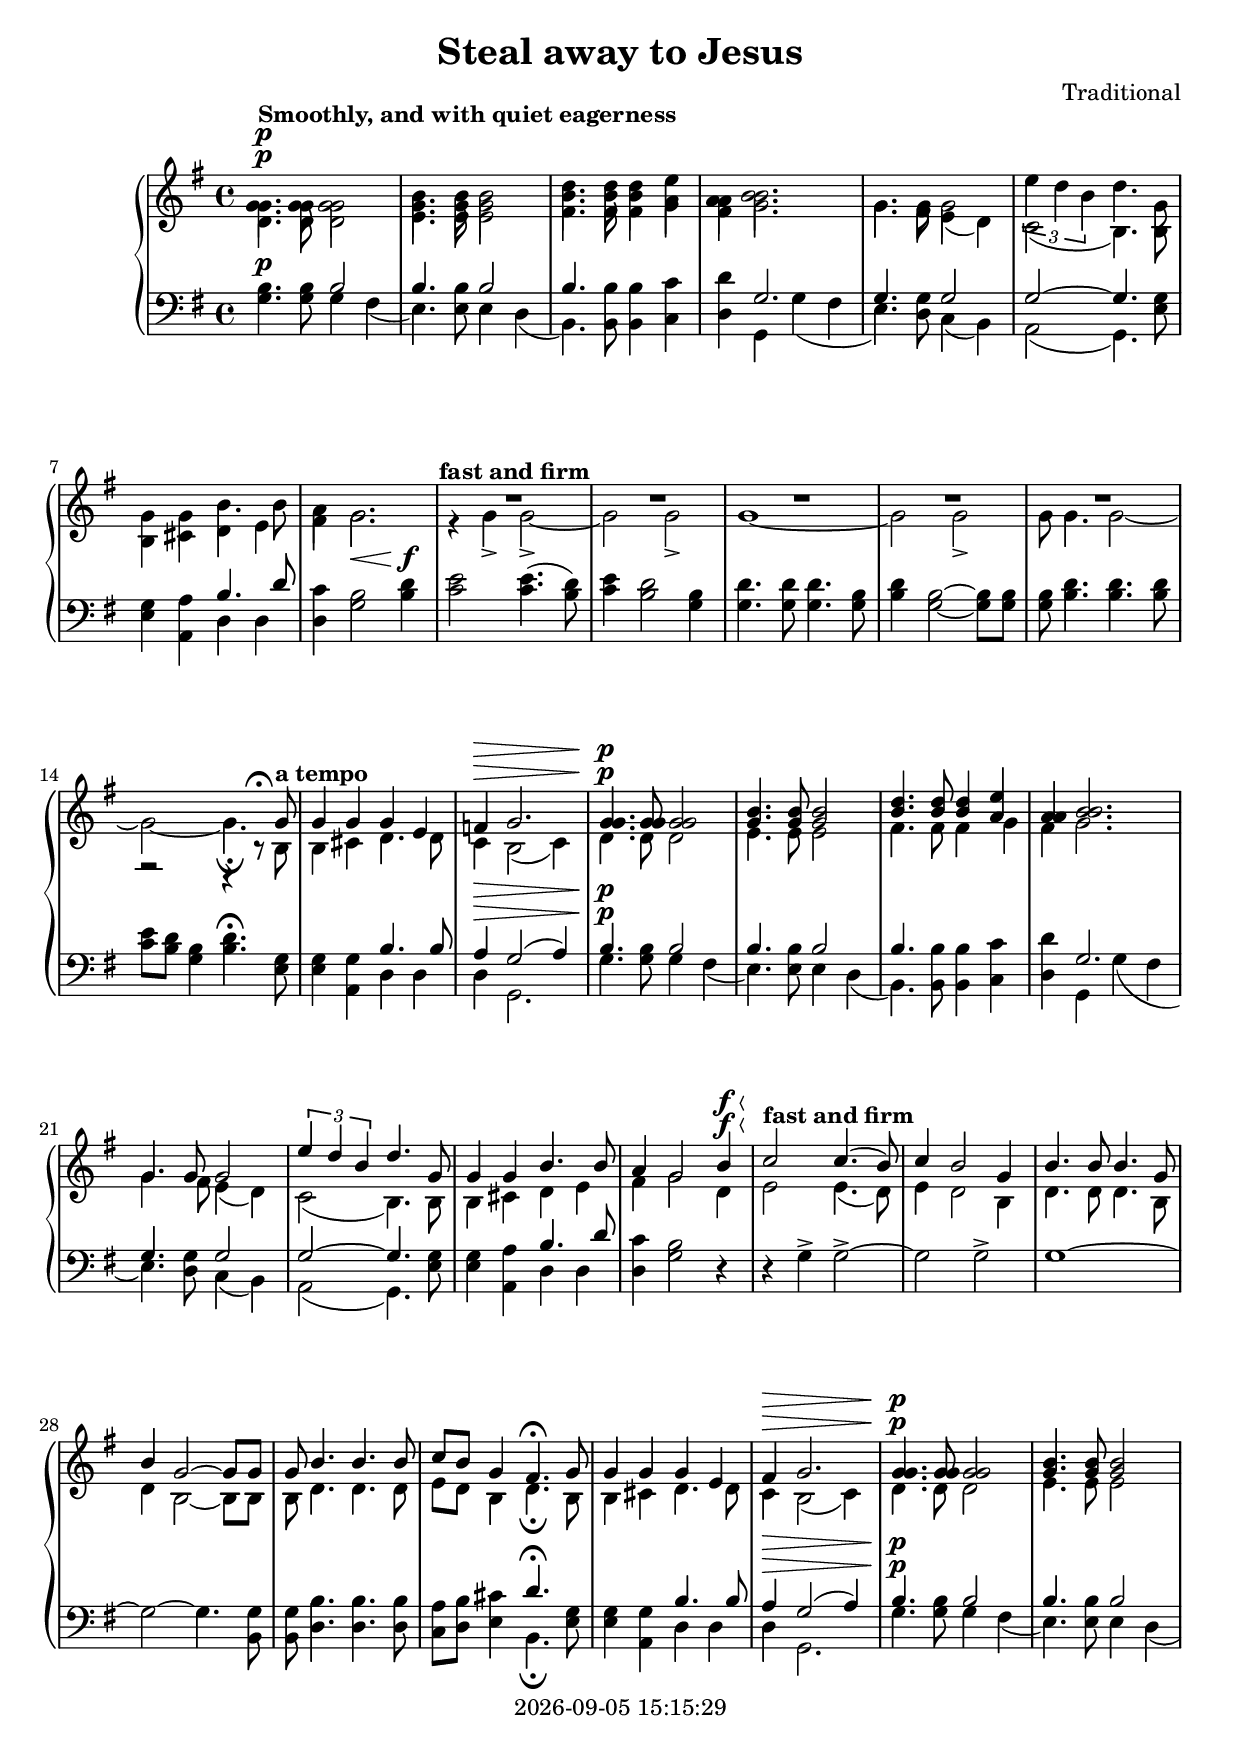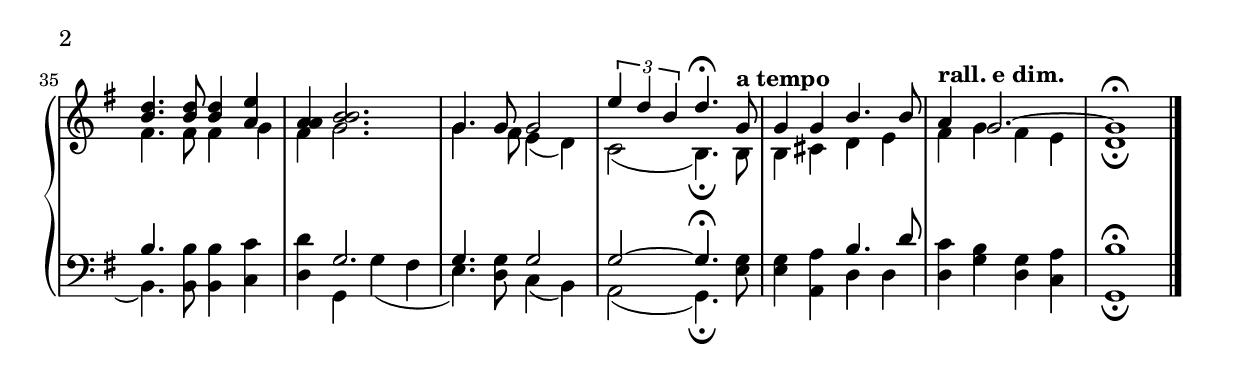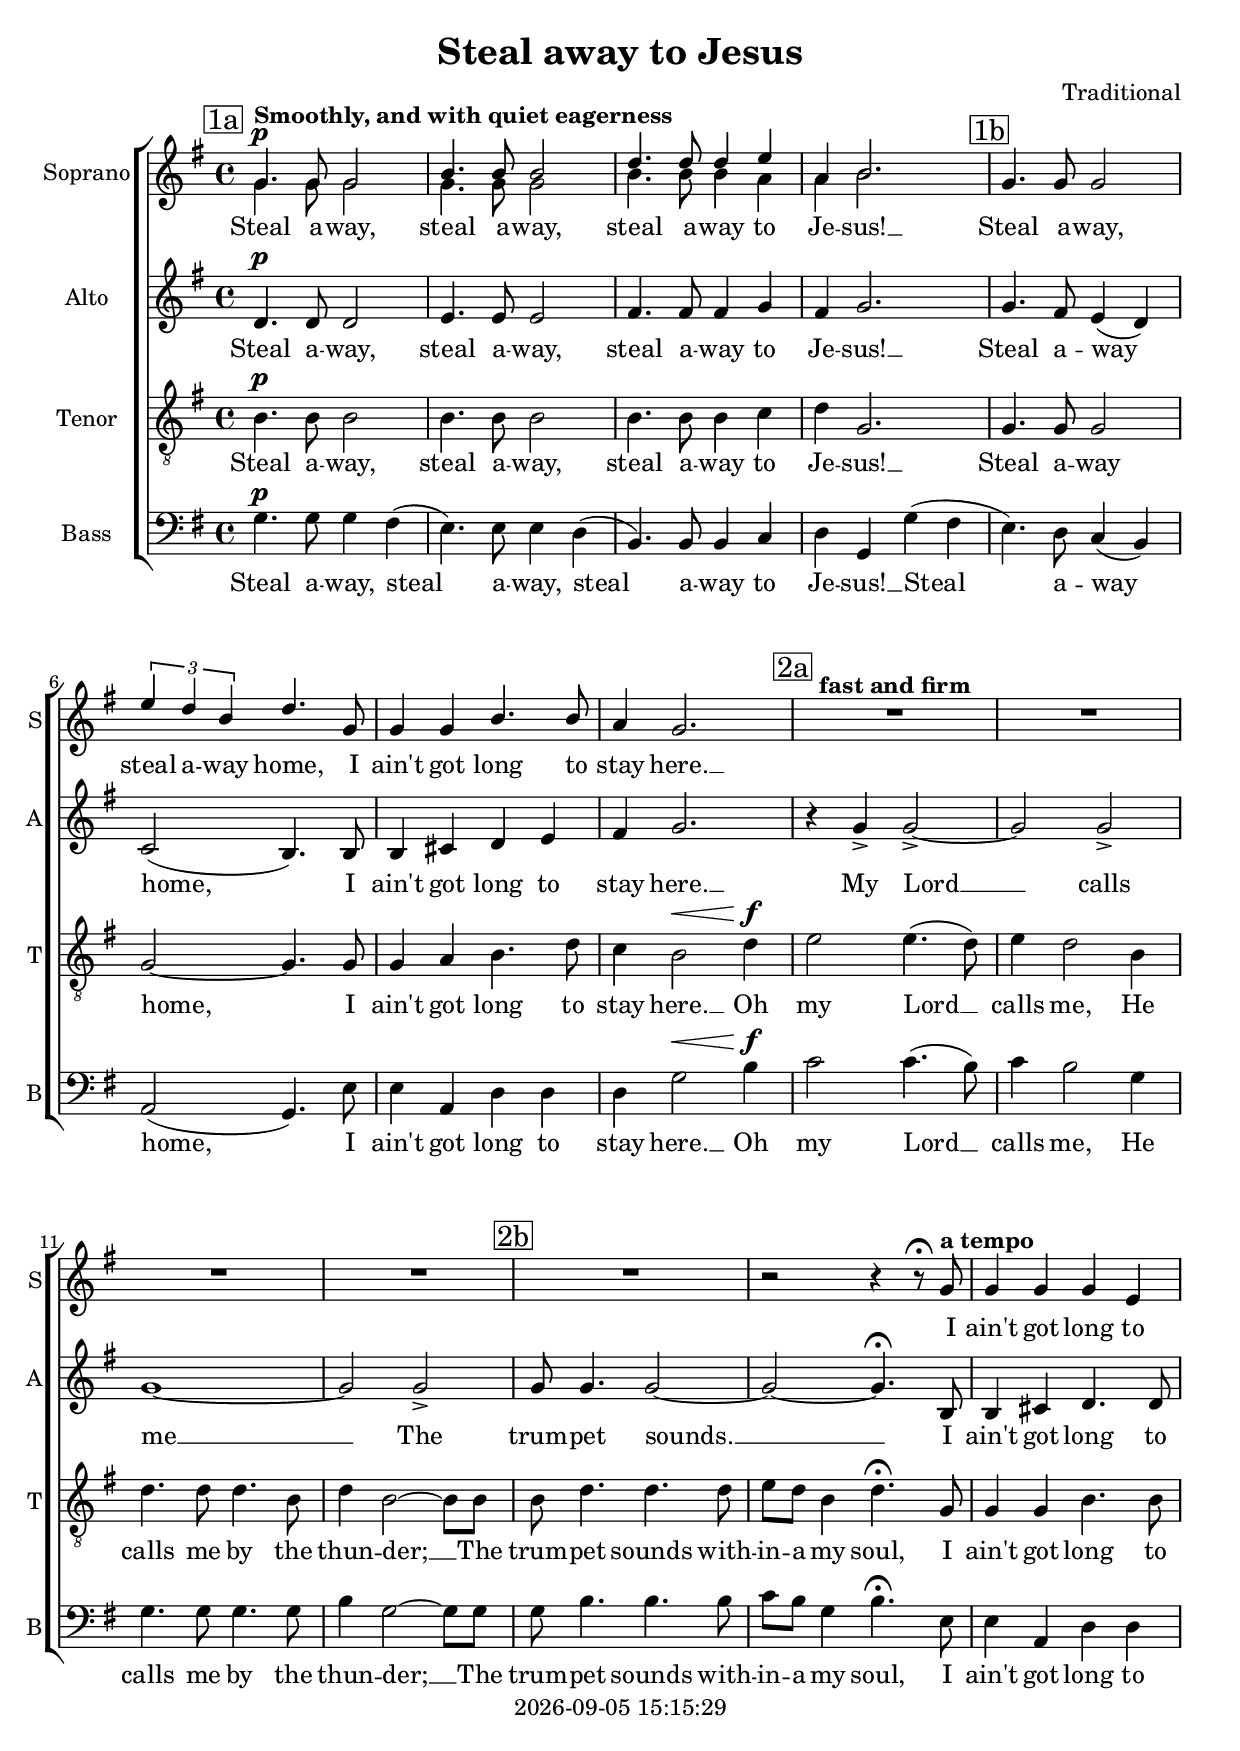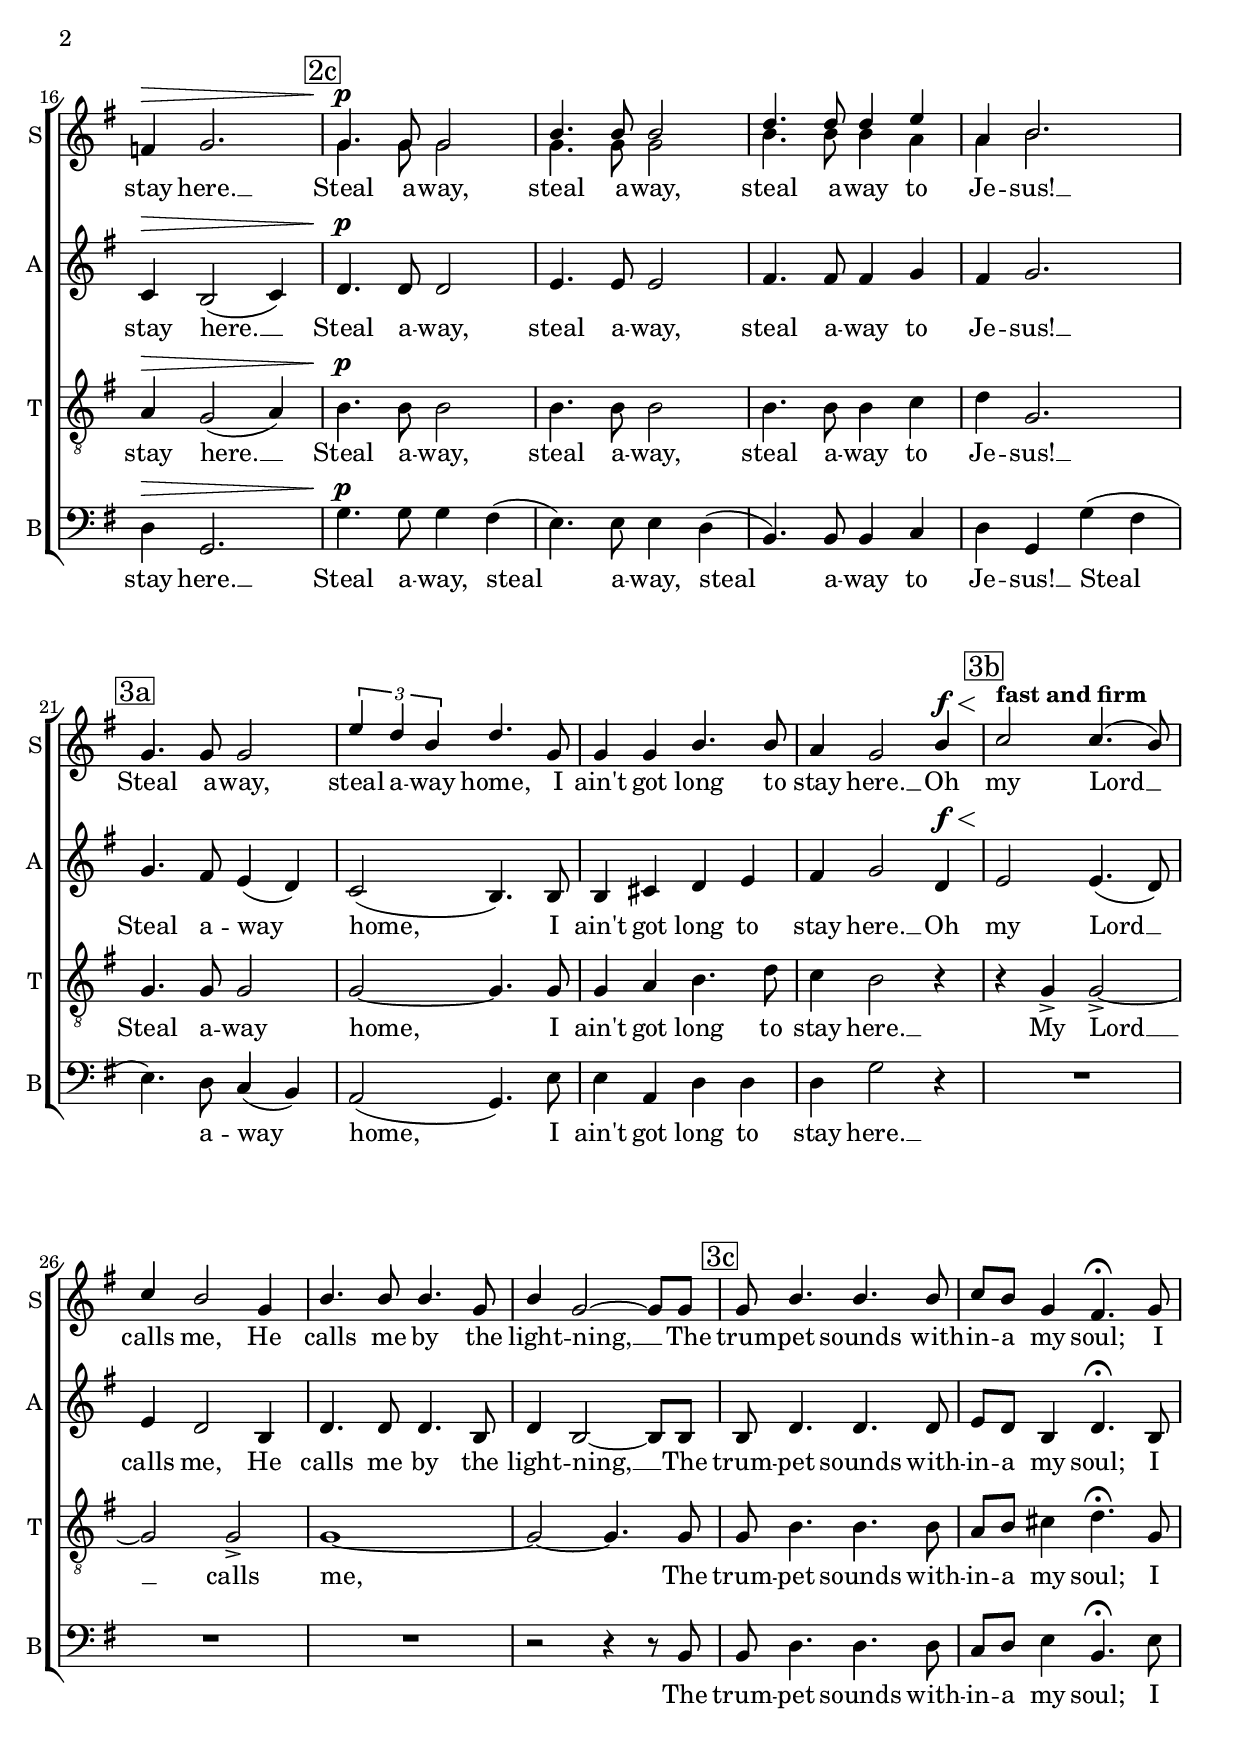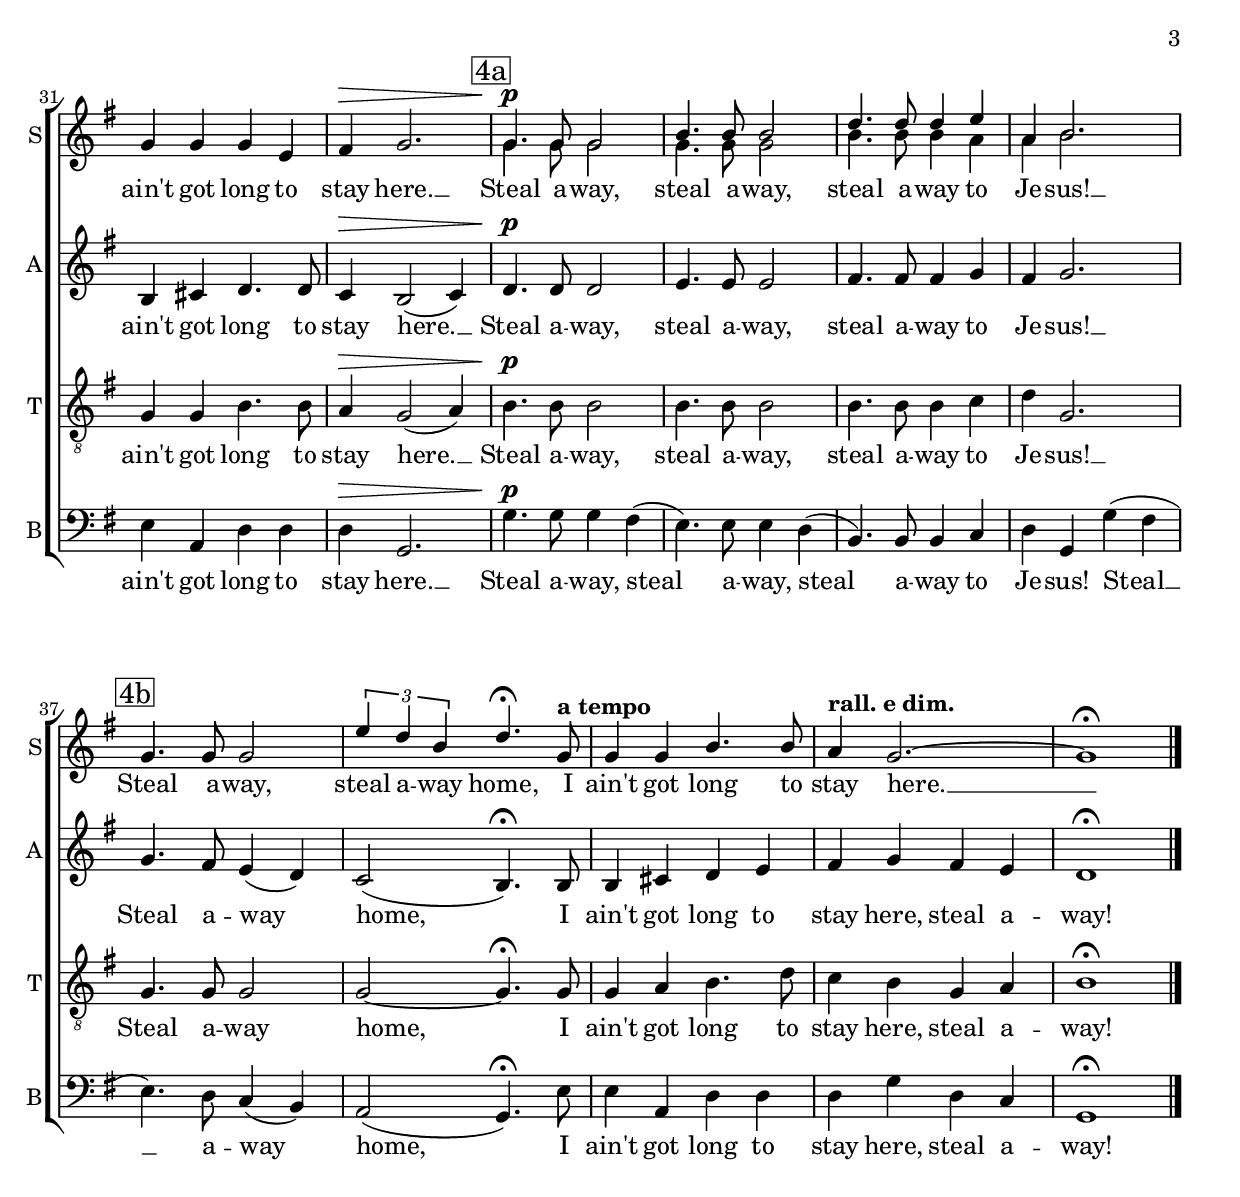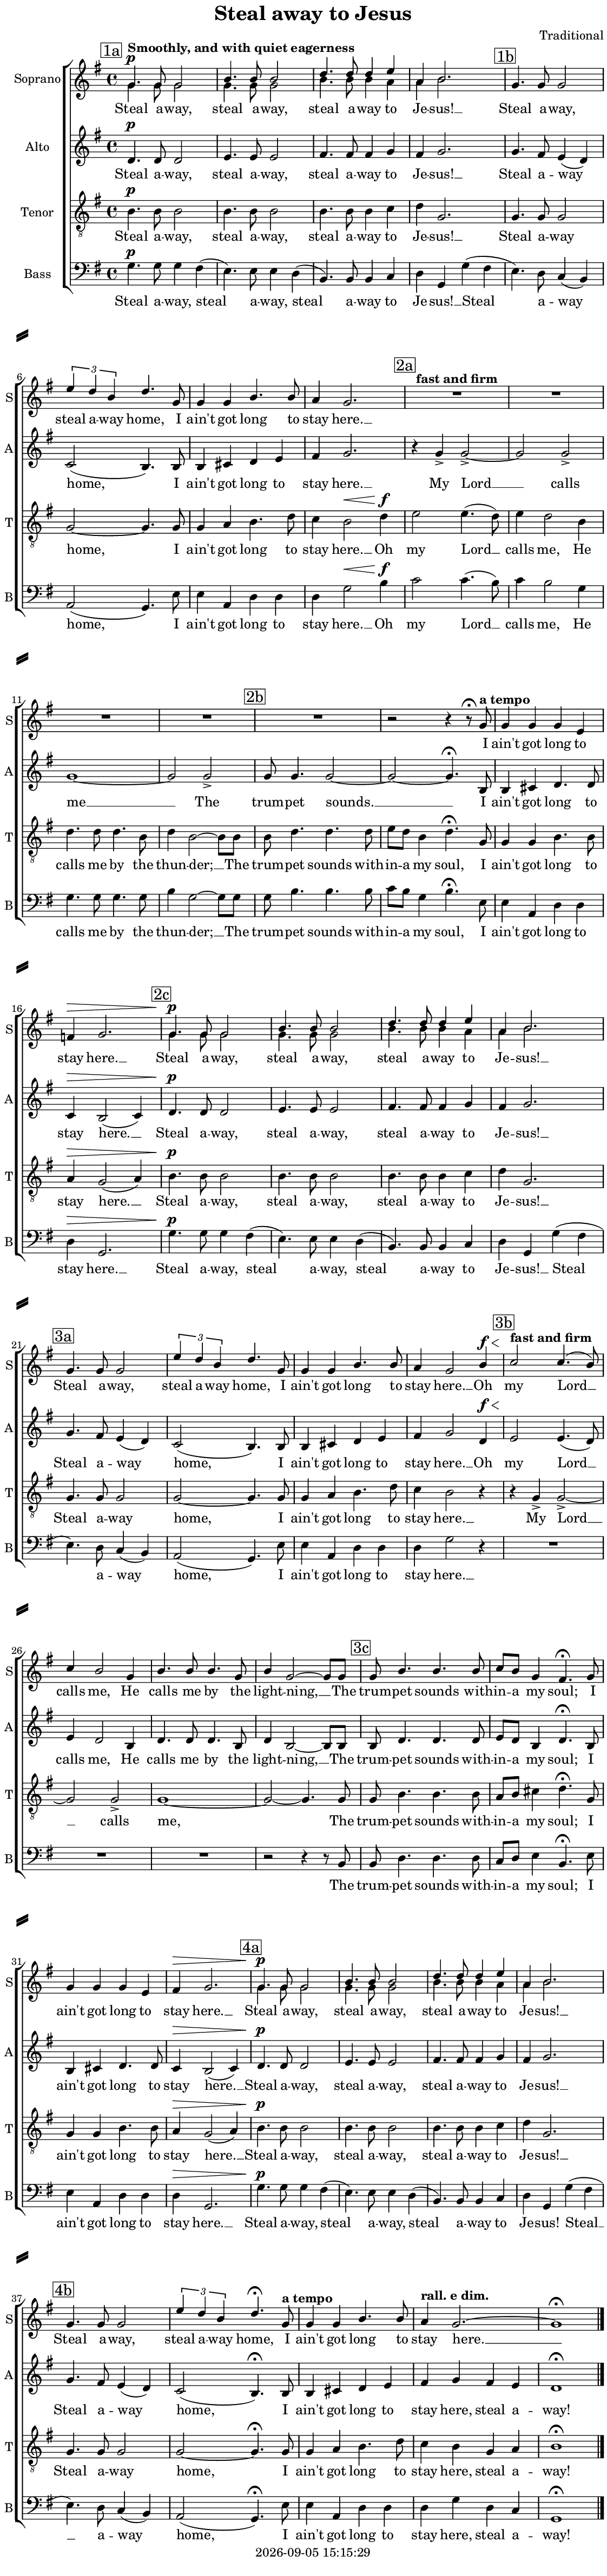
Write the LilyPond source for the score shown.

\version "2.22.0"

\include "predefined-guitar-fretboards.ly"
\include "articulate.ly"

today = #(strftime "%Y-%m-%d %H:%M:%S" (localtime (current-time)))

\header {
% centered at top
%  dedication  = "dedication"
  title       = "Steal away to Jesus"
%  subtitle    = "subtitle"
%  subsubtitle = "subsubtitle"
%  instrument  = "instrument"
  
% arrangement of following lines:
%
%  poet    composer
%  meter   arranger
%  piece       opus

  composer    = "Traditional"
%  arranger    = "arranger"
%  opus        = "opus"

%  poet        = "poet"
%  meter       = "meter"
%  piece       = "piece"

% centered at bottom
% tagline     = "tagline" % default lilypond version
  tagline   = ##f
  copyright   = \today
}

% uncomment for two page output
% #(set-global-staff-size 17)

global = {
  \key g \major
  \time 4/4
}

TempoTrack = {
%  \set Score.tempoHideNote = ##t
  \tempo 4=100 s1*8
  \tempo 4=120 s1*5 % 2a
  s2. \tempo 4=30 s8 \tempo 4=100 s8 % 2b+
  s1*10
  \tempo 4=120 s1*5 % 3b
  s2 \tempo 4=60 s4. \tempo 4=120 s8
  s1*7
  s2 \tempo 4=60 s4. \tempo 4=100 s8
  s1
  \tempo 4=90  s1
  s1
}

RehearsalTrack = {
%  \set Score.currentBarNumber = #5
  \mark \markup { \box "1a" } s1*4
  \mark \markup { \box "1b" } s1*4
  \mark \markup { \box "2a" } s1*4
  \mark \markup { \box "2b" } s1*4
  \mark \markup { \box "2c" } s1*4
  \mark \markup { \box "3a" } s1*4
  \mark \markup { \box "3b" } s1*4
  \mark \markup { \box "3c" } s1*4
  \mark \markup { \box "4a" } s1*4
  \mark \markup { \box "4b" } s1*5
}

sopranoOne = \relative {
  \global \voiceOne
  g'4.^\p^\markup\bold "Smoothly, and with quiet eagerness" 8 2
  b4. 8 2
  d4. 8 4 e
  a,4 b2.
  g4. 8 2 % 1b
  \tuplet 3/2 {e'4 d b} d4. g,8
  g4 4 b4. 8
  a4 g2. \oneVoice
  R1^\markup\bold "fast and firm" % 2a
  R1
  R1
  R1
  R1 % 2b
  r2 r4 r8\fermata \voiceOne g8^\markup\bold "a tempo"
  g4 4 4 e
  f4^\> g2.
  g4.^\p 8 2 % 2c
  b4. 8 2
  d4. 8 4 e
  a,4 b2.
  g4. 8 2 % 3a
  \tuplet 3/2 {e'4 d b} d4. g,8
  g4 4 b4. 8
  a4 g2 b4^\f^\<
  c2\!^\markup\bold "fast and firm" 4.(b8) % 3b
  c4 b2 g4
  b4. 8 4. g8
  b4 g2~8 8
  g8 b4. 4. 8 % 3c
  c8 b g4 fis4.\fermata g8
  g4 4 4 e
  fis4^\> g2.
  g4.^\p 8 2 % 4a
  b4. 8 2
  d4. 8 4 e
  a,4 b2.
  g4. 8 2 % 4b
  \tuplet 3/2 {e'4 d b} d4.\fermata g,8^\markup\bold "a tempo"
  g4 4 b4. 8
  a4\omit\dim^\markup\bold "rall. e dim." g2.~
  g1\!\fermata
  \bar "|."
}

sopranoTwo = \relative {
  \global \voiceTwo
  g'4. 8 2
  g4. 8 2
  b4. 8 4 a
  a4 b2.
  s1*12
  g4. 8 2 % 2c
  g4. 8 2
  b4. 8 4 a
  a4 b2.
  s1*12
  g4. 8 2 % 4a
  g4. 8 2
  b4. 8 4 a
  a4 b2.
  s1*5
}

sopranoTwoMidi = \relative {
  \global \voiceTwo
  g'4.\omit\p 8 2
  g4. 8 2
  b4. 8 4 a
  a4 b2.
  g4. 8 2 % 1b
  \omit\tuplet 3/2 {e'4 d b} d4. g,8
  g4 4 b4. 8
  a4 g2.
  s1 % 2a
  s1
  s1
  s1
  s1 % 2b
  s2 s4 s8 g8
  g4 4 4 e
  f4\omit\> g2.
  g4.\omit\p 8 2 % 2c
  g4. 8 2
  b4. 8 4 a
  a4 b2.
  g4. 8 2 % 3a
  \tuplet 3/2 {e'4 d b} d4. g,8
  g4 4 b4. 8
  a4 g2 b4\omit\f\omit\<
  c2\! 4.(b8) % 3b
  c4 b2 g4
  b4. 8 4. g8
  b4 g2~8 8
  g8 b4. 4. 8 % 3c
  c8 b g4 fis4. g8
  g4 4 4 e
  fis4\omit\> g2.
  g4.\omit\p 8 2 % 4a
  g4. 8 2
  b4. 8 4 a
  a4 b2.
  g4. 8 2 % 4b
  \tuplet 3/2 {e'4 d b} d4. g,8
  g4 4 b4. 8
  a4\omit\dim g2.~
  g1\!\fermata
  \bar "|."
}

soprano = { \partCombine {\partCombineChords \sopranoOne} \sopranoTwo }

wordsSop = \lyricmode {
  Steal a -- way, steal a -- way, steal a -- way to Je -- sus! __
  Steal a -- way, steal a -- way home,
  I ain't got long to stay here. __

  I ain't got long to stay here. __
  Steal a -- way, steal a -- way, steal a -- way to Je -- sus! __
  Steal a -- way, steal a -- way home,
  I ain't got long to stay here. __
  Oh my Lord __ calls me,
  He calls me by the light -- ning, __
  The trum -- pet sounds with -- in -- a my soul;
  I ain't got long to stay here. __

  Steal a -- way, steal a -- way, steal a -- way to Je -- sus! __
  Steal a -- way, steal a -- way home,
  I ain't got long to stay here. __
}

wordsSopMidi = \lyricmode {
  "Steal " a "way, " "steal " a "way, " "steal " a "way " "to " Je "sus! " 
  "\nSteal " a "way, " "steal " a "way " "home, "
  "\nI " "ain't " "got " "long " "to " "stay " "here. " 

  "\nI " "ain't " "got " "long " "to " "stay " "here. " 
  "\nSteal " a "way, " "steal " a "way, " "steal " a "way " "to " Je "sus! " 
  "\nSteal " a "way, " "steal " a "way " "home, "
  "\nI " "ain't " "got " "long " "to " "stay " "here. " 
  "\nOh " "my " "Lord "  "calls " "me, "
  "\nHe " "calls " "me " "by " "the " light "ning, " 
  "\nThe " trum "pet " "sounds " with in "a " "my " "soul; "
  "\nI " "ain't " "got " "long " "to " "stay " "here. " 

  "\nSteal " a "way, " "steal " a "way, " "steal " a "way " "to " Je "sus! " 
  "\nSteal " a "way, " "steal " a "way " "home, "
  "\nI " "ain't " "got " "long " "to " "stay " "here. " 
}

alto = \relative {
  \global
  d'4.^\p 8 2
  e4. 8 2
  fis4. 8 4 g
  fis4 g2.
  g4. fis8 e4(d) % 1b
  c2(b4.) 8
  b4 cis d e
  fis4 g2.
  r4 g-> 2-> ~ % 2a
  g2 g->
  g1~
  g2 g->
  g8 4. 2~ % 2b
  g2~4.\fermata b,8
  b4 cis d4. 8
  c4^\> b2(c4)
  d4.^\p 8 2 % 2c
  e4. 8 2
  fis4. 8 4 g
  fis4 g2.
  g4. fis8 e4(d) % 3a
  c2(b4.) 8
  b4 cis d e
  fis4 g2 d4^\f^\<
  e2\! 4.(d8) % 3b
  e4 d2 b4
  d4. 8 4. b8
  d4 b2~8 8
  b8 d4. 4. 8 % 3c
  e8 d b4 d4.\fermata b8
  b4 cis d4. 8
  c4^\> b2(c4)
  d4.^\p 8 2 % 4a
  e4. 8 2
  fis4. 8 4 g
  fis4 g2.
  g4. fis8 e4(d) % 4b
  c2(b4.\fermata) 8
  b4 cis d e
  fis4 g fis e
  d1\fermata
  \bar "|."
}

wordsAlto = \lyricmode {
  Steal a -- way, steal a -- way, steal a -- way to Je -- sus! __
  Steal a -- way home,
  I ain't got long to stay here. __

  My Lord __ calls me __
  The trum -- pet sounds. __
  I ain't got long to stay here. __
  Steal a -- way, steal a -- way, steal a -- way to Je -- sus! __
  Steal a -- way home,
  I ain't got long to stay here. __
  Oh my Lord __ calls me,
  He calls me by the light -- ning, __
  The trum -- pet sounds with -- in -- a my soul;
  I ain't got long to stay here. __

  Steal a -- way, steal a -- way, steal a -- way to Je -- sus! __
  Steal a -- way home,
  I ain't got long to stay here, steal a -- way!
}

wordsAltoMidi = \lyricmode {
  "Steal " a "way, " "steal " a "way, " "steal " a "way " "to " Je "sus! " 
  "\nSteal " a "way " "home, "
  "\nI " "ain't " "got " "long " "to " "stay " "here. " 

  "\nMy " "Lord "  "calls " "me " 
  "\nThe " trum "pet " "sounds. " 
  "\nI " "ain't " "got " "long " "to " "stay " "here. " 
  "\nSteal " a "way, " "steal " a "way, " "steal " a "way " "to " Je "sus! " 
  "\nSteal " a "way " "home, "
  "\nI " "ain't " "got " "long " "to " "stay " "here. " 
  "\nOh " "my " "Lord "  "calls " "me, "
  "\nHe " "calls " "me " "by " "the " light "ning, " 
  "\nThe " trum "pet " "sounds " with in "a " "my " "soul; "
  "\nI " "ain't " "got " "long " "to " "stay " "here. " 

  "\nSteal " a "way, " "steal " a "way, " "steal " a "way " "to " Je "sus! " 
  "\nSteal " a "way " "home, "
  "\nI " "ain't " "got " "long " "to " "stay " "here, " "steal " a "way! "
}

tenor = \relative {
  \global
  b4.^\p 8 2
  b4. 8 2
  b4. 8 4 c
  d4 g,2.
  g4. 8 2 % 1b
  g2~4. 8
  g4 a b4. d8
  c4 b2^\< d4^\f
  e2 4.(d8) % 2a
  e4 d2 b4
  d4. 8 4. b8
  d4 b2~8 8
  b8 d4. 4. 8 % 2b
  e8 d b4 d4.\fermata g,8
  g4 4 b4. 8
  a4^\> g2(a4)
  b4.^\p 8 2 % 2c
  b4. 8 2
  b4. 8 4 c
  d4 g,2.
  g4. 8 2 % 3a
  g2~4. 8
  g4 a b4. d8
  c4 b2 r4
  r4 g-> 2-> ~ % 3b
  g2 g->
  g1~
  g2~4. 8
  g8 b4. 4. 8 % 3c
  a8 b cis4 d4.\fermata g,8
  g4 4 b4. 8
  a4^\> g2(a4)
  b4.^\p 8 2 % 4a
  b4. 8 2
  b4. 8 4 c
  d4 g,2.
  g4. 8 2 % 4b
  g2~4.\fermata 8
  g4 a b4. d8
  c4 b g a
  b1\fermata
  \bar "|."
}

wordsTenor = \lyricmode {
  Steal a -- way, steal a -- way, steal a -- way to Je -- sus! __
  Steal a -- way home,
  I ain't got long to stay here. __

  Oh my Lord __ calls me, He calls me by the thun -- der; __
  The trum -- pet sounds with -- in -- a my soul,
  I ain't got long to stay here. __
  Steal a -- way, steal a -- way, steal a -- way to Je -- sus! __
  Steal a -- way home,
  I ain't got long to stay here. __
  My Lord __ calls me,
  The trum -- pet sounds with -- in -- a my soul;
  I ain't got long to stay here. __

  Steal a -- way, steal a -- way, steal a -- way to Je -- sus! __
  Steal a -- way home,
  I ain't got long to stay here, steal a -- way!
}

wordsTenorMidi = \lyricmode {
  "Steal " a "way, " "steal " a "way, " "steal " a "way " "to " Je "sus! " 
  "\nSteal " a "way " "home, "
  "\nI " "ain't " "got " "long " "to " "stay " "here. " 

  "\nOh " "my " "Lord "  "calls " "me, " "He " "calls " "me " "by " "the " thun "der; " 
  "\nThe " trum "pet " "sounds " with in "a " "my " "soul, "
  "\nI " "ain't " "got " "long " "to " "stay " "here. " 
  "\nSteal " a "way, " "steal " a "way, " "steal " a "way " "to " Je "sus! " 
  "\nSteal " a "way " "home, "
  "\nI " "ain't " "got " "long " "to " "stay " "here. " 
  "\nMy " "Lord "  "calls " "me, "
  "\nThe " trum "pet " "sounds " with in "a " "my " "soul; "
  "\nI " "ain't " "got " "long " "to " "stay " "here. " 

  "\nSteal " a "way, " "steal " a "way, " "steal " a "way " "to " Je "sus! " 
  "\nSteal " a "way " "home, "
  "\nI " "ain't " "got " "long " "to " "stay " "here, " "steal " a "way! "
}

bass = \relative {
  \global
  g4.^\p 8 4 fis(
  e4.) 8 4 d(
  b4.) 8 4 c
  d4 g, g'(fis
  e4.) d8 c4(b) % 1b
  a2(g4.) e'8
  e4 a, d d
  d4 g2^\< b4^\f
  c2 4.(b8) % 2a
  c4 b2 g4
  4. 8 4. g8
  b4 g2~8 8
  g8 b4. 4. 8 % 2b
  c8 b g4 b4.^\fermata e,8
  e4 a, d d
  d4^\> g,2.
  g'4.^\p 8 4 fis( % 2c
  e4.) 8 4 d4(
  b4.) 8 4 c
  d4 g, g'(fis
  e4.) d8 c4(b) % 3a
  a2(g4.) e'8
  e4 a, d d
  d4 g2 r4
  R1 % 3b
  R1
  R1
  r2 r4 r8 b,
  b8 d4. 4. 8 % 3c
  c8 d e4 b4.\fermata e8
  e4 a, d d
  d4^\> g,2.
  g'4.^\p 8 4 fis( % 4a
  e4.) 8 4 d(
  b4.) 8 4 c
  d4 g, g'(fis
  e4.) d8 c4(b) % 4b
  a2(g4.\fermata) e'8
  e4 a, d d
  d4 g d c
  g1\fermata
  \bar "|."
}

wordsBass = \lyricmode {
  Steal a -- way, steal a -- way, steal a -- way to Je -- sus! __
  Steal a -- way home,
  I ain't got long to stay here. __

  Oh my Lord __ calls me, He calls me by the thun -- der; __
  The trum -- pet sounds with -- in -- a my soul,
  I ain't got long to stay here. __
  Steal a -- way, steal a -- way, steal a -- way to Je -- sus! __
  Steal a -- way home,
  I ain't got long to stay here. __

  The trum -- pet sounds with -- in -- a my soul;
  I ain't got long to stay here. __

  Steal a -- way, steal a -- way, steal a -- way to Je -- sus!
  Steal __ a -- way home,
  I ain't got long to stay here, steal a -- way!
}

wordsBassMidi = \lyricmode {
  "Steal " a "way, " "steal " a "way, " "steal " a "way " "to " Je "sus! " 
  "\nSteal " a "way " "home, "
  "\nI " "ain't " "got " "long " "to " "stay " "here. " 

  "\nOh " "my " "Lord "  "calls " "me, " "He " "calls " "me " "by " "the " thun "der; " 
  "\nThe " trum "pet " "sounds " with in "a " "my " "soul, "
  "\nI " "ain't " "got " "long " "to " "stay " "here. " 
  "\nSteal " a "way, " "steal " a "way, " "steal " a "way " "to " Je "sus! " 
  "\nSteal " a "way " "home, "
  "\nI " "ain't " "got " "long " "to " "stay " "here. " 

  "\nThe " trum "pet " "sounds " with in "a " "my " "soul; "
  "\nI " "ain't " "got " "long " "to " "stay " "here. " 

  "\nSteal " a "way, " "steal " a "way, " "steal " a "way " "to " Je "sus! "
  "\nSteal "  a "way " "home, "
  "\nI " "ain't " "got " "long " "to " "stay " "here, " "steal " a "way! "
}

dynamicsPiano = {
  \override DynamicTextSpanner.style = #'none
}

\book {
  \bookOutputSuffix "single"
  \score {
    <<
      <<
        \new ChoirStaff <<
                                % Single soprano staff
          \new Staff = soprano \with {
            instrumentName = #"Soprano"
            shortInstrumentName = #"S"
          }
          <<
%            \new Voice \TempoTrack
            \new Voice \RehearsalTrack
            \new Voice \partCombine {\partCombineApart \sopranoOne} \sopranoTwo
            \new NullVoice \sopranoOne
            \addlyrics \wordsSop
          >>
                                % Single alto staff
          \new Staff = alto \with {
            instrumentName = #"Alto"
            shortInstrumentName = #"A"
          }
          <<
            \new Voice \alto
            \addlyrics \wordsAlto
          >>
                                % Single tenor staff
          \new Staff = tenor \with {
            instrumentName = #"Tenor"
            shortInstrumentName = #"T"
          }
          <<
            \clef "treble_8"
            \new Voice \tenor
            \addlyrics \wordsTenor
          >>
                                % Single bass staff
          \new Staff = bass \with {
            instrumentName = #"Bass"
            shortInstrumentName = #"B"
          }
          <<
            \clef "bass"
            \new Voice \bass
            \addlyrics \wordsBass
          >>
        >>
%        \new PianoStaff = piano <<
%          \new Staff = pianorh \with {
%            printPartCombineTexts = ##f
%            midiInstrument = "acoustic grand piano"
%          }
%          <<
%%            \new Voice \partCombine \pianoRHone \pianoRHtwo
%            \new Voice \partCombine {\partCombineChords \voiceOne \sopranoOne} \sopranoTwo
%            \new Voice { \voiceTwo \alto}
%          >>
%          \new Dynamics \dynamicsPiano
%          \new Staff = pianolh \with {
%            printPartCombineTexts = ##f
%            midiInstrument = "acoustic grand piano"
%          }
%          <<
%            \clef "bass"
%%            \new Voice \partCombine \pianoLHone \pianoLHtwo
%            \new Voice \partCombine \tenor \bass
%          >>
%        >>
      >>
    >>
    \layout {
      indent = 1.5\cm
      \pointAndClickOff
      \context {
        \Staff \RemoveAllEmptyStaves
        barNumberVisibility = #first-bar-number-invisible-save-broken-bars
        \override BarNumber.break-visibility = ##(#f #t #t)
      }
    }
  }
}

\book {
  \bookOutputSuffix "singlepage"
  \paper {
    top-margin = 0
    left-margin = 7
    right-margin = 1
    paper-width = 190\mm
    page-breaking = #ly:one-page-breaking
    system-system-spacing.basic-distance = #22
    system-separator-markup = \slashSeparator
  }
  \score {
    <<
      <<
        \new ChoirStaff <<
                                % Single soprano staff
          \new Staff = soprano \with {
            instrumentName = #"Soprano"
            shortInstrumentName = #"S"
            midiInstrument = "choir aahs"
          }
          <<
            \new Voice \RehearsalTrack
            \new Voice \partCombine {\partCombineApart \sopranoOne} \sopranoTwo
            \new NullVoice \sopranoOne
            \addlyrics \wordsSop
          >>
                                % Single alto staff
          \new Staff = alto \with {
            instrumentName = #"Alto"
            shortInstrumentName = #"A"
            midiInstrument = "choir aahs"
          }
          <<
            \new Voice \alto
            \addlyrics \wordsAlto
          >>
                                % Single tenor staff
          \new Staff = tenor \with {
            instrumentName = #"Tenor"
            shortInstrumentName = #"T"
            midiInstrument = "choir aahs"
          }
          <<
            \clef "treble_8"
            \new Voice \tenor
            \addlyrics \wordsTenor
          >>
                                % Single bass staff
          \new Staff = bass \with {
            instrumentName = #"Bass"
            shortInstrumentName = #"B"
            midiInstrument = "choir aahs"
          }
          <<
            \clef "bass"
            \new Voice \bass
            \addlyrics \wordsBass
          >>
        >>
%        \new PianoStaff = piano <<
%          \new Staff = pianorh \with {
%            printPartCombineTexts = ##f
%            midiInstrument = "acoustic grand piano"
%          }
%          <<
%%            \new Voice \partCombine \pianoRHone \pianoRHtwo
%            \new Voice \partCombine {\partCombineChords \voiceOne \sopranoOne} \sopranoTwo
%            \new Voice { \voiceTwo \alto}
%          >>
%          \new Dynamics \dynamicsPiano
%          \new Staff = pianolh \with {
%            printPartCombineTexts = ##f
%            midiInstrument = "acoustic grand piano"
%          }
%          <<
%            \clef "bass"
%%            \new Voice \partCombine \pianoLHone \pianoLHtwo
%            \new Voice \partCombine \tenor \bass
%          >>
%        >>
      >>
    >>
    \layout {
      indent = 1.5\cm
      \pointAndClickOff
      \context {
        \Staff \RemoveAllEmptyStaves
        barNumberVisibility = #first-bar-number-invisible-save-broken-bars
        \override BarNumber.break-visibility = ##(#f #t #t)
      }
    }
  }
}

\book {
  \bookOutputSuffix "acc-only"
  \score {
    <<
      <<
        \new PianoStaff = piano <<
          \new Staff = pianorh \with {
            printPartCombineTexts = ##f
            midiInstrument = "acoustic grand piano"
          }
          <<
%            \new Voice \partCombine \pianoRHone \pianoRHtwo
            \new Voice \partCombine {\partCombineChords \voiceOne \sopranoOne} \sopranoTwo
            \new Voice { \voiceTwo \alto}
          >>
          \new Dynamics \dynamicsPiano
          \new Staff = pianolh \with {
            printPartCombineTexts = ##f
            midiInstrument = "acoustic grand piano"
          }
          <<
            \clef "bass"
%            \new Voice \partCombine \pianoLHone \pianoLHtwo
            \new Voice \partCombine \tenor \bass
          >>
        >>
      >>
    >>
    \layout {
      indent = 1.5\cm
      \pointAndClickOff
      \context {
        \Staff \RemoveAllEmptyStaves
        barNumberVisibility = #first-bar-number-invisible-save-broken-bars
        \override BarNumber.break-visibility = ##(#f #t #t)
      }
    }
  }
}

\book {
  \bookOutputSuffix "midi-sop1"
  \score {
%   \articulate
    <<
      \new ChoirStaff <<
                                % Single soprano1 staff
        \new Staff = soprano \with {
          instrumentName = #"Soprano I"
          shortInstrumentName = #"SI"
          midiInstrument = "choir aahs"
        }
        <<
          \new Voice \TempoTrack
          \new Voice \sopranoOne
          \addlyrics \wordsSopMidi
        >>
                                % Single soprano2 staff
        \new Staff = soprano \with {
          instrumentName = #"Soprano II"
          shortInstrumentName = #"SII"
          midiInstrument = "choir aahs"
        }
        <<
          \new Voice \sopranoTwoMidi
        >>
                                % Single alto staff
        \new Staff = alto \with {
          instrumentName = #"Alto"
          shortInstrumentName = #"A"
          midiInstrument = "choir aahs"
        }
        <<
          \new Voice \alto
        >>
                                % Single tenor staff
        \new Staff = tenor \with {
          instrumentName = #"Tenor"
          shortInstrumentName = #"T"
          midiInstrument = "choir aahs"
        }
        <<
          \clef "treble_8"
          \new Voice \tenor
        >>
                                % Single bass staff
        \new Staff = bass \with {
          instrumentName = #"Bass"
          shortInstrumentName = #"B"
          midiInstrument = "choir aahs"
        }
        <<
          \clef "bass"
          \new Voice \bass
        >>
      >>
    >>
    \midi {}
  }
}

\book {
  \bookOutputSuffix "midi-sop2"
  \score {
%   \articulate
    <<
      \new ChoirStaff <<
                                % Single soprano1 staff
        \new Staff = soprano \with {
          instrumentName = #"Soprano I"
          shortInstrumentName = #"SI"
          midiInstrument = "choir aahs"
        }
        <<
          \new Voice \TempoTrack
          \new Voice \sopranoOne
        >>
                                % Single soprano2 staff
        \new Staff = soprano \with {
          instrumentName = #"Soprano II"
          shortInstrumentName = #"SII"
          midiInstrument = "choir aahs"
        }
        <<
          \new Voice \sopranoTwoMidi
          \addlyrics \wordsSopMidi
        >>
                                % Single alto staff
        \new Staff = alto \with {
          instrumentName = #"Alto"
          shortInstrumentName = #"A"
          midiInstrument = "choir aahs"
        }
        <<
          \new Voice \alto
        >>
                                % Single tenor staff
        \new Staff = tenor \with {
          instrumentName = #"Tenor"
          shortInstrumentName = #"T"
          midiInstrument = "choir aahs"
        }
        <<
          \clef "treble_8"
          \new Voice \tenor
        >>
                                % Single bass staff
        \new Staff = bass \with {
          instrumentName = #"Bass"
          shortInstrumentName = #"B"
          midiInstrument = "choir aahs"
        }
        <<
          \clef "bass"
          \new Voice \bass
        >>
      >>
    >>
    \midi {}
  }
}

\book {
  \bookOutputSuffix "midi-alto"
  \score {
%   \articulate
    <<
      \new ChoirStaff <<
                                % Single soprano1 staff
        \new Staff = soprano \with {
          instrumentName = #"Soprano I"
          shortInstrumentName = #"SI"
          midiInstrument = "choir aahs"
        }
        <<
          \new Voice \TempoTrack
          \new Voice \sopranoOne
        >>
                                % Single soprano2 staff
        \new Staff = soprano \with {
          instrumentName = #"Soprano II"
          shortInstrumentName = #"SII"
          midiInstrument = "choir aahs"
        }
        <<
          \new Voice \sopranoTwoMidi
        >>
                                % Single alto staff
        \new Staff = alto \with {
          instrumentName = #"Alto"
          shortInstrumentName = #"A"
          midiInstrument = "choir aahs"
        }
        <<
          \new Voice \alto
        >>
                                % Single tenor staff
        \new Staff = tenor \with {
          instrumentName = #"Tenor"
          shortInstrumentName = #"T"
          midiInstrument = "choir aahs"
        }
        <<
          \clef "treble_8"
          \new Voice \tenor
          \addlyrics \wordsTenorMidi
        >>
                                % Single bass staff
        \new Staff = bass \with {
          instrumentName = #"Bass"
          shortInstrumentName = #"B"
          midiInstrument = "choir aahs"
        }
        <<
          \clef "bass"
          \new Voice \bass
        >>
      >>
    >>
    \midi {}
  }
}

\book {
  \bookOutputSuffix "midi-tenor"
  \score {
%   \articulate
    <<
      \new ChoirStaff <<
                                % Single soprano1 staff
        \new Staff = soprano \with {
          instrumentName = #"Soprano I"
          shortInstrumentName = #"SI"
          midiInstrument = "choir aahs"
        }
        <<
          \new Voice \TempoTrack
          \new Voice \sopranoOne
        >>
                                % Single soprano2 staff
        \new Staff = soprano \with {
          instrumentName = #"Soprano II"
          shortInstrumentName = #"SII"
          midiInstrument = "choir aahs"
        }
        <<
          \new Voice \sopranoTwoMidi
        >>
                                % Single alto staff
        \new Staff = alto \with {
          instrumentName = #"Alto"
          shortInstrumentName = #"A"
          midiInstrument = "choir aahs"
        }
        <<
          \new Voice \alto
        >>
                                % Single tenor staff
        \new Staff = tenor \with {
          instrumentName = #"Tenor"
          shortInstrumentName = #"T"
          midiInstrument = "choir aahs"
        }
        <<
          \clef "treble_8"
          \new Voice \tenor
          \addlyrics \wordsTenorMidi
        >>
                                % Single bass staff
        \new Staff = bass \with {
          instrumentName = #"Bass"
          shortInstrumentName = #"B"
          midiInstrument = "choir aahs"
        }
        <<
          \clef "bass"
          \new Voice \bass
        >>
      >>
    >>
    \midi {}
  }
}

\book {
  \bookOutputSuffix "midi-bass"
  \score {
%   \articulate
    <<
      \new ChoirStaff <<
                                % Single soprano1 staff
        \new Staff = soprano \with {
          instrumentName = #"Soprano I"
          shortInstrumentName = #"SI"
          midiInstrument = "choir aahs"
        }
        <<
          \new Voice \TempoTrack
          \new Voice \sopranoOne
        >>
                                % Single soprano2 staff
        \new Staff = soprano \with {
          instrumentName = #"Soprano II"
          shortInstrumentName = #"SII"
          midiInstrument = "choir aahs"
        }
        <<
          \new Voice \sopranoTwoMidi
        >>
                                % Single alto staff
        \new Staff = alto \with {
          instrumentName = #"Alto"
          shortInstrumentName = #"A"
          midiInstrument = "choir aahs"
        }
        <<
          \new Voice \alto
        >>
                                % Single tenor staff
        \new Staff = tenor \with {
          instrumentName = #"Tenor"
          shortInstrumentName = #"T"
          midiInstrument = "choir aahs"
        }
        <<
          \clef "treble_8"
          \new Voice \tenor
        >>
                                % Single bass staff
        \new Staff = bass \with {
          instrumentName = #"Bass"
          shortInstrumentName = #"B"
          midiInstrument = "choir aahs"
        }
        <<
          \clef "bass"
          \new Voice \bass
          \addlyrics \wordsBassMidi
        >>
      >>
    >>
    \midi {}
  }
}
